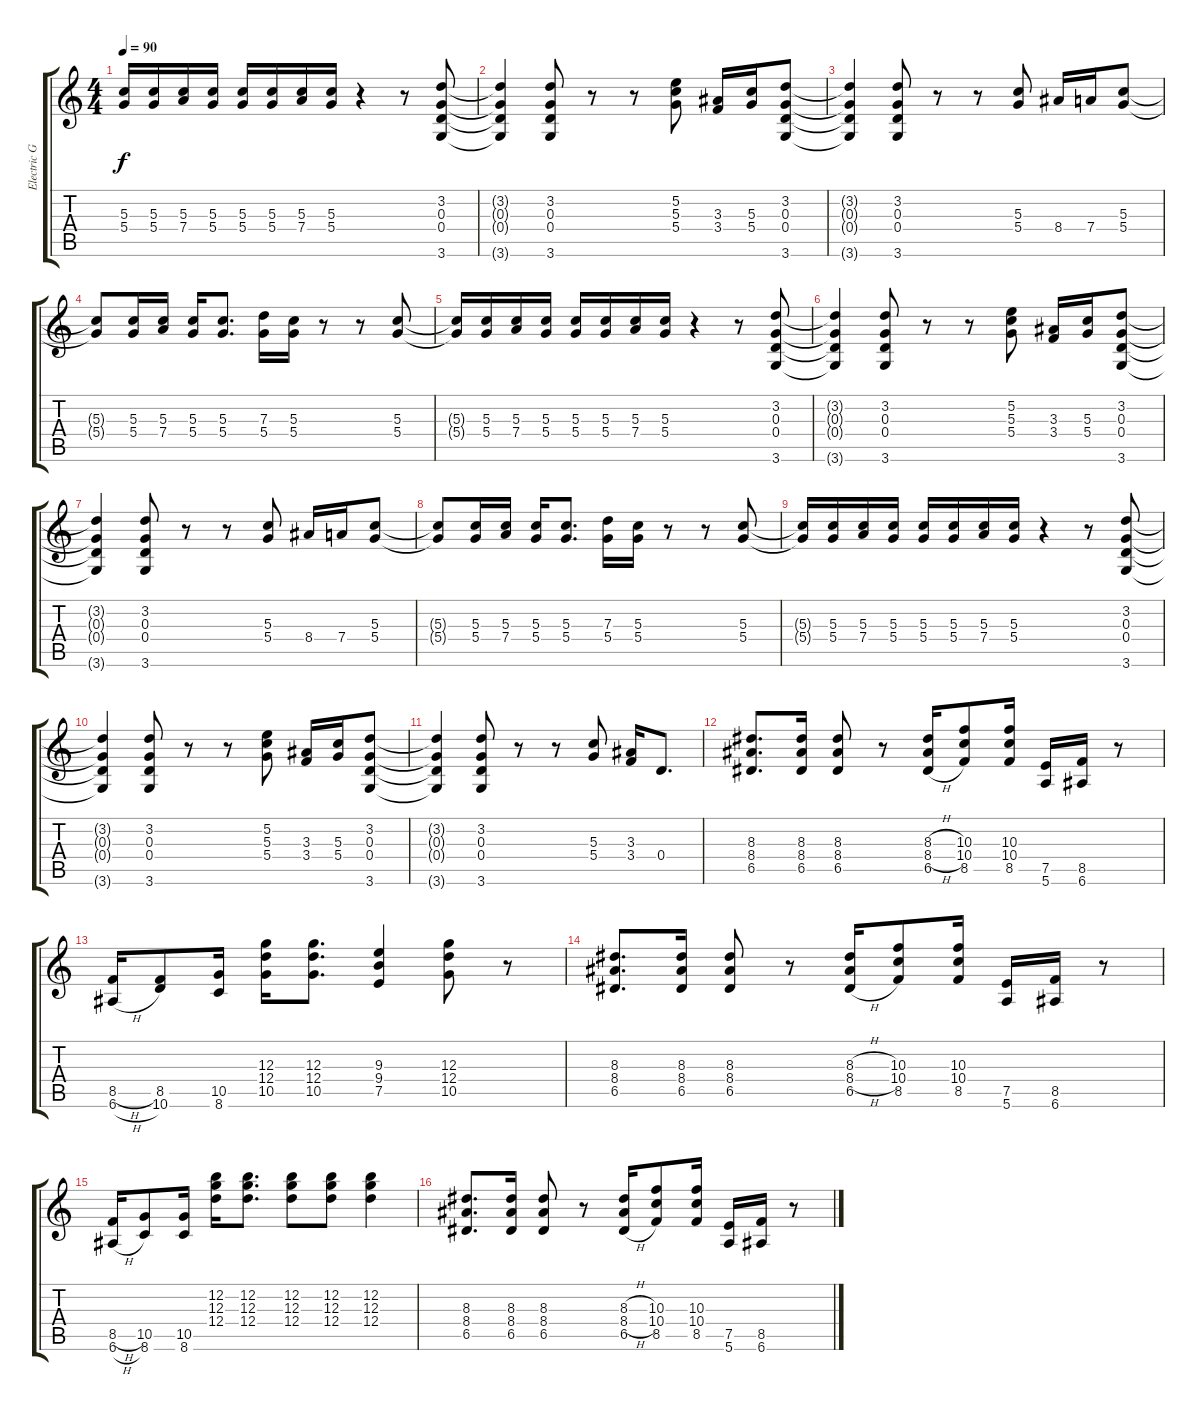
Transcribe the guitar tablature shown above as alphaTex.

\track ("Electric Guitar IV (Backing)" "Electric G") {instrument distortionguitar}
\staff {score tabs}
\tuning (E4 B3 G3 D3 A2 E2) {hide}
\ts (4 4)
\tempo 90
\clef g2
\ks c
(5.3{t} 5.4{t}).16{dy f} (5.3 5.4).16 (5.3 7.4).16 (5.3 5.4).16 (5.3 5.4).16 (5.3 5.4).16 (5.3 7.4).16 (5.3 5.4).16 r.4 r.8 (3.2 0.3 0.4 3.6).8 |
(3.2{t} 0.3{t} 0.4{t} 3.6{t}).4 (3.2 0.3 0.4 3.6).8 r.8 r.8 (5.2 5.3 5.4).8 (3.3 3.4).16 (5.3 5.4).16 (3.2 0.3 0.4 3.6).8 |
(3.2{t} 0.3{t} 0.4{t} 3.6{t}).4 (3.2 0.3 0.4 3.6).8 r.8 r.8 (5.3 5.4).8 8.4.16 7.4.16 (5.3 5.4).8 |
(5.3{t} 5.4{t}).8 (5.3 5.4).16 (5.3 7.4).16 (5.3 5.4).16 (5.3 5.4).8{d} (7.3 5.4).16 (5.3 5.4).16 r.8 r.8 (5.3 5.4).8 |
(5.3{t} 5.4{t}).16 (5.3 5.4).16 (5.3 7.4).16 (5.3 5.4).16 (5.3 5.4).16 (5.3 5.4).16 (5.3 7.4).16 (5.3 5.4).16 r.4 r.8 (3.2 0.3 0.4 3.6).8 |
(3.2{t} 0.3{t} 0.4{t} 3.6{t}).4 (3.2 0.3 0.4 3.6).8 r.8 r.8 (5.2 5.3 5.4).8 (3.3 3.4).16 (5.3 5.4).16 (3.2 0.3 0.4 3.6).8 |
(3.2{t} 0.3{t} 0.4{t} 3.6{t}).4 (3.2 0.3 0.4 3.6).8 r.8 r.8 (5.3 5.4).8 8.4.16 7.4.16 (5.3 5.4).8 |
(5.3{t} 5.4{t}).8 (5.3 5.4).16 (5.3 7.4).16 (5.3 5.4).16 (5.3 5.4).8{d} (7.3 5.4).16 (5.3 5.4).16 r.8 r.8 (5.3 5.4).8 |
(5.3{t} 5.4{t}).16 (5.3 5.4).16 (5.3 7.4).16 (5.3 5.4).16 (5.3 5.4).16 (5.3 5.4).16 (5.3 7.4).16 (5.3 5.4).16 r.4 r.8 (3.2 0.3 0.4 3.6).8 |
(3.2{t} 0.3{t} 0.4{t} 3.6{t}).4 (3.2 0.3 0.4 3.6).8 r.8 r.8 (5.2 5.3 5.4).8 (3.3 3.4).16 (5.3 5.4).16 (3.2 0.3 0.4 3.6).8 |
(3.2{t} 0.3{t} 0.4{t} 3.6{t}).4 (3.2 0.3 0.4 3.6).8 r.8 r.8 (5.3 5.4).8 (3.3 3.4).16 0.4.8{d} |
(8.3 8.4 6.5).8{d} (8.3 8.4 6.5).16 (8.3 8.4 6.5).8 r.8 (8.3{h} 8.4{h} 6.5{h}).16 (10.3 10.4 8.5).8 (10.3 10.4 8.5).16 (7.5 5.6).16 (8.5 6.6).16 r.8 |
(8.5{h} 6.6{h}).16 (8.5 10.6).8 (10.5 8.6).16 (12.3 12.4 10.5).16 (12.3 12.4 10.5).8{d} (9.3 9.4 7.5).4 (12.3 12.4 10.5).8 r.8 |
(8.3 8.4 6.5).8{d} (8.3 8.4 6.5).16 (8.3 8.4 6.5).8 r.8 (8.3{h} 8.4{h} 6.5{h}).16 (10.3 10.4 8.5).8 (10.3 10.4 8.5).16 (7.5 5.6).16 (8.5 6.6).16 r.8 |
(8.5{h} 6.6{h}).16 (10.5 8.6).8 (10.5 8.6).16 (12.2 12.3 12.4).16 (12.2 12.3 12.4).8{d} (12.2 12.3 12.4).8 (12.2 12.3 12.4).8 (12.2 12.3 12.4).4 |
(8.3 8.4 6.5).8{d} (8.3 8.4 6.5).16 (8.3 8.4 6.5).8 r.8 (8.3{h} 8.4{h} 6.5{h}).16 (10.3 10.4 8.5).8 (10.3 10.4 8.5).16 (7.5 5.6).16 (8.5 6.6).16 r.8
